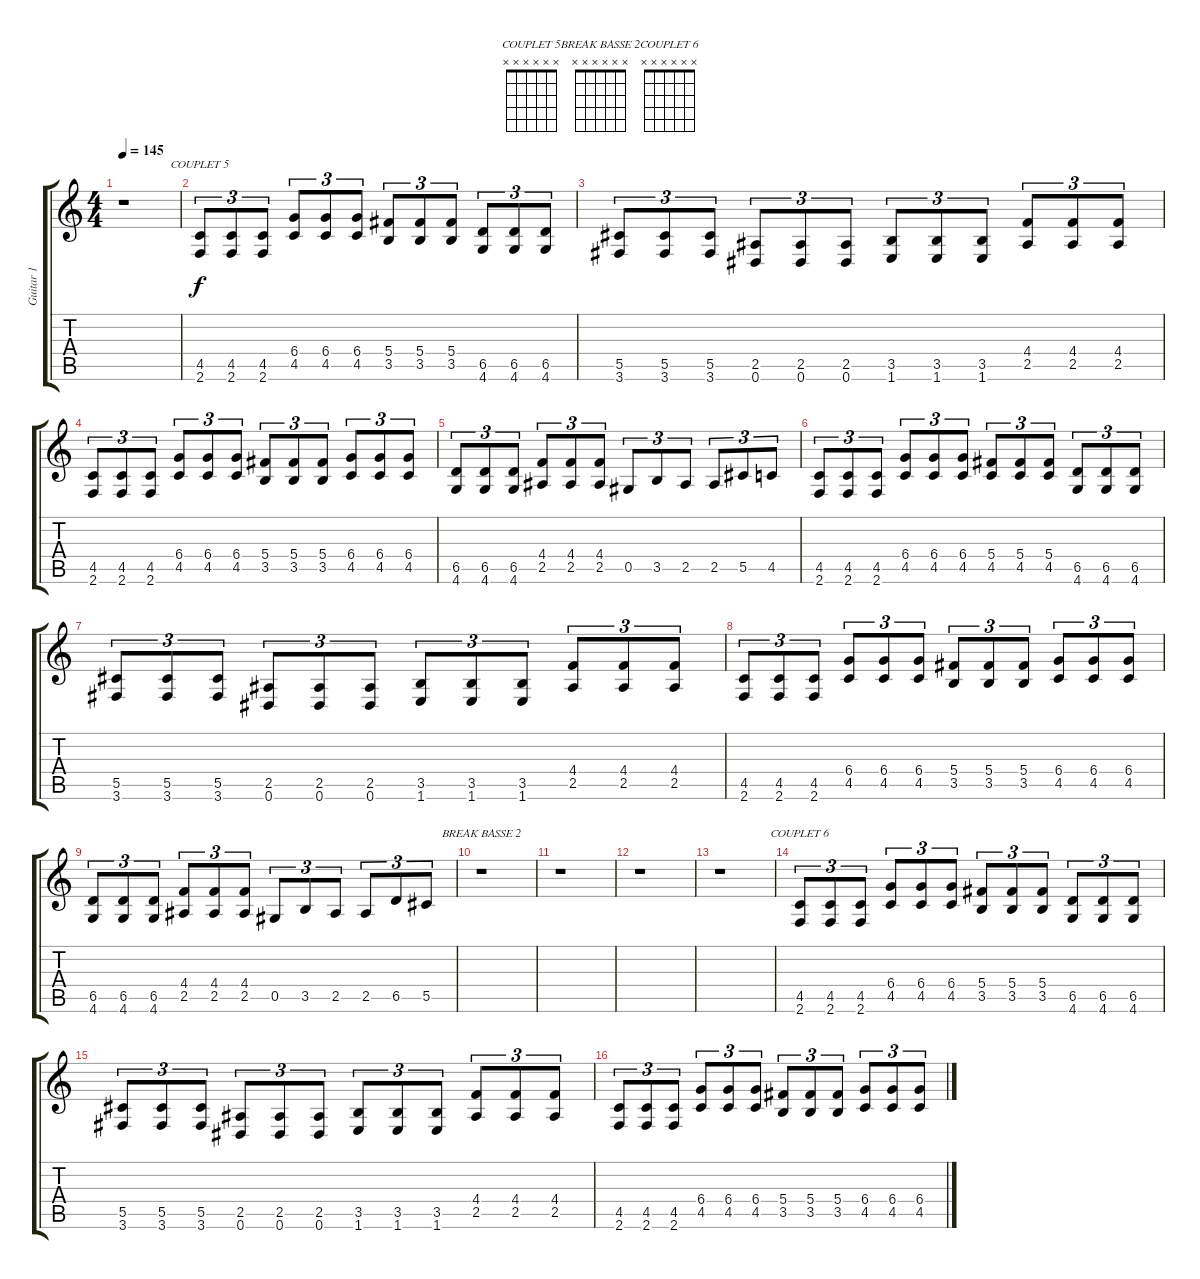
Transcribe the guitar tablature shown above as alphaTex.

\track ("Guitar 1" "Guitar 1") {instrument distortionguitar}
\staff {score tabs}
\tuning (Eb4 Bb3 Gb3 Db3 Ab2 Eb2) {hide}
\chord ("COUPLET 5" x x x x x x) {firstfret 0}
\chord ("BREAK BASSE 2" x x x x x x) {firstfret 0}
\chord ("COUPLET 6" x x x x x x) {firstfret 0}
\ts (4 4)
\tempo 145
\clef g2
\ks c
r.1{dy f} |
(4.5 2.6).8{tu (3 2) ch "COUPLET 5"} (4.5 2.6).8{tu (3 2)} (4.5 2.6).8{tu (3 2)} (6.4 4.5).8{tu (3 2)} (6.4 4.5).8{tu (3 2)} (6.4 4.5).8{tu (3 2)} (5.4 3.5).8{tu (3 2)} (5.4 3.5).8{tu (3 2)} (5.4 3.5).8{tu (3 2)} (6.5 4.6).8{tu (3 2)} (6.5 4.6).8{tu (3 2)} (6.5 4.6).8{tu (3 2)} |
(5.5 3.6).8{tu (3 2)} (5.5 3.6).8{tu (3 2)} (5.5 3.6).8{tu (3 2)} (2.5 0.6).8{tu (3 2)} (2.5 0.6).8{tu (3 2)} (2.5 0.6).8{tu (3 2)} (3.5 1.6).8{tu (3 2)} (3.5 1.6).8{tu (3 2)} (3.5 1.6).8{tu (3 2)} (4.4 2.5).8{tu (3 2)} (4.4 2.5).8{tu (3 2)} (4.4 2.5).8{tu (3 2)} |
(4.5 2.6).8{tu (3 2)} (4.5 2.6).8{tu (3 2)} (4.5 2.6).8{tu (3 2)} (6.4 4.5).8{tu (3 2)} (6.4 4.5).8{tu (3 2)} (6.4 4.5).8{tu (3 2)} (5.4 3.5).8{tu (3 2)} (5.4 3.5).8{tu (3 2)} (5.4 3.5).8{tu (3 2)} (6.4 4.5).8{tu (3 2)} (6.4 4.5).8{tu (3 2)} (6.4 4.5).8{tu (3 2)} |
(6.5 4.6).8{tu (3 2)} (6.5 4.6).8{tu (3 2)} (6.5 4.6).8{tu (3 2)} (4.4 2.5).8{tu (3 2)} (4.4 2.5).8{tu (3 2)} (4.4 2.5).8{tu (3 2)} 0.5.8{tu (3 2)} 3.5.8{tu (3 2)} 2.5.8{tu (3 2)} 2.5.8{tu (3 2)} 5.5.8{tu (3 2)} 4.5.8{tu (3 2)} |
(4.5 2.6).8{tu (3 2)} (4.5 2.6).8{tu (3 2)} (4.5 2.6).8{tu (3 2)} (6.4 4.5).8{tu (3 2)} (6.4 4.5).8{tu (3 2)} (6.4 4.5).8{tu (3 2)} (5.4 4.5).8{tu (3 2)} (5.4 4.5).8{tu (3 2)} (5.4 4.5).8{tu (3 2)} (6.5 4.6).8{tu (3 2)} (6.5 4.6).8{tu (3 2)} (6.5 4.6).8{tu (3 2)} |
(5.5 3.6).8{tu (3 2)} (5.5 3.6).8{tu (3 2)} (5.5 3.6).8{tu (3 2)} (2.5 0.6).8{tu (3 2)} (2.5 0.6).8{tu (3 2)} (2.5 0.6).8{tu (3 2)} (3.5 1.6).8{tu (3 2)} (3.5 1.6).8{tu (3 2)} (3.5 1.6).8{tu (3 2)} (4.4 2.5).8{tu (3 2)} (4.4 2.5).8{tu (3 2)} (4.4 2.5).8{tu (3 2)} |
(4.5 2.6).8{tu (3 2)} (4.5 2.6).8{tu (3 2)} (4.5 2.6).8{tu (3 2)} (6.4 4.5).8{tu (3 2)} (6.4 4.5).8{tu (3 2)} (6.4 4.5).8{tu (3 2)} (5.4 3.5).8{tu (3 2)} (5.4 3.5).8{tu (3 2)} (5.4 3.5).8{tu (3 2)} (6.4 4.5).8{tu (3 2)} (6.4 4.5).8{tu (3 2)} (6.4 4.5).8{tu (3 2)} |
(6.5 4.6).8{tu (3 2)} (6.5 4.6).8{tu (3 2)} (6.5 4.6).8{tu (3 2)} (4.4 2.5).8{tu (3 2)} (4.4 2.5).8{tu (3 2)} (4.4 2.5).8{tu (3 2)} 0.5.8{tu (3 2)} 3.5.8{tu (3 2)} 2.5.8{tu (3 2)} 2.5.8{tu (3 2)} 6.5.8{tu (3 2)} 5.5.8{tu (3 2)} |
r.1{ch "BREAK BASSE 2"} |
r.1 |
r.1 |
r.1 |
(4.5 2.6).8{tu (3 2) ch "COUPLET 6"} (4.5 2.6).8{tu (3 2)} (4.5 2.6).8{tu (3 2)} (6.4 4.5).8{tu (3 2)} (6.4 4.5).8{tu (3 2)} (6.4 4.5).8{tu (3 2)} (5.4 3.5).8{tu (3 2)} (5.4 3.5).8{tu (3 2)} (5.4 3.5).8{tu (3 2)} (6.5 4.6).8{tu (3 2)} (6.5 4.6).8{tu (3 2)} (6.5 4.6).8{tu (3 2)} |
(5.5 3.6).8{tu (3 2)} (5.5 3.6).8{tu (3 2)} (5.5 3.6).8{tu (3 2)} (2.5 0.6).8{tu (3 2)} (2.5 0.6).8{tu (3 2)} (2.5 0.6).8{tu (3 2)} (3.5 1.6).8{tu (3 2)} (3.5 1.6).8{tu (3 2)} (3.5 1.6).8{tu (3 2)} (4.4 2.5).8{tu (3 2)} (4.4 2.5).8{tu (3 2)} (4.4 2.5).8{tu (3 2)} |
(4.5 2.6).8{tu (3 2)} (4.5 2.6).8{tu (3 2)} (4.5 2.6).8{tu (3 2)} (6.4 4.5).8{tu (3 2)} (6.4 4.5).8{tu (3 2)} (6.4 4.5).8{tu (3 2)} (5.4 3.5).8{tu (3 2)} (5.4 3.5).8{tu (3 2)} (5.4 3.5).8{tu (3 2)} (6.4 4.5).8{tu (3 2)} (6.4 4.5).8{tu (3 2)} (6.4 4.5).8{tu (3 2)}
